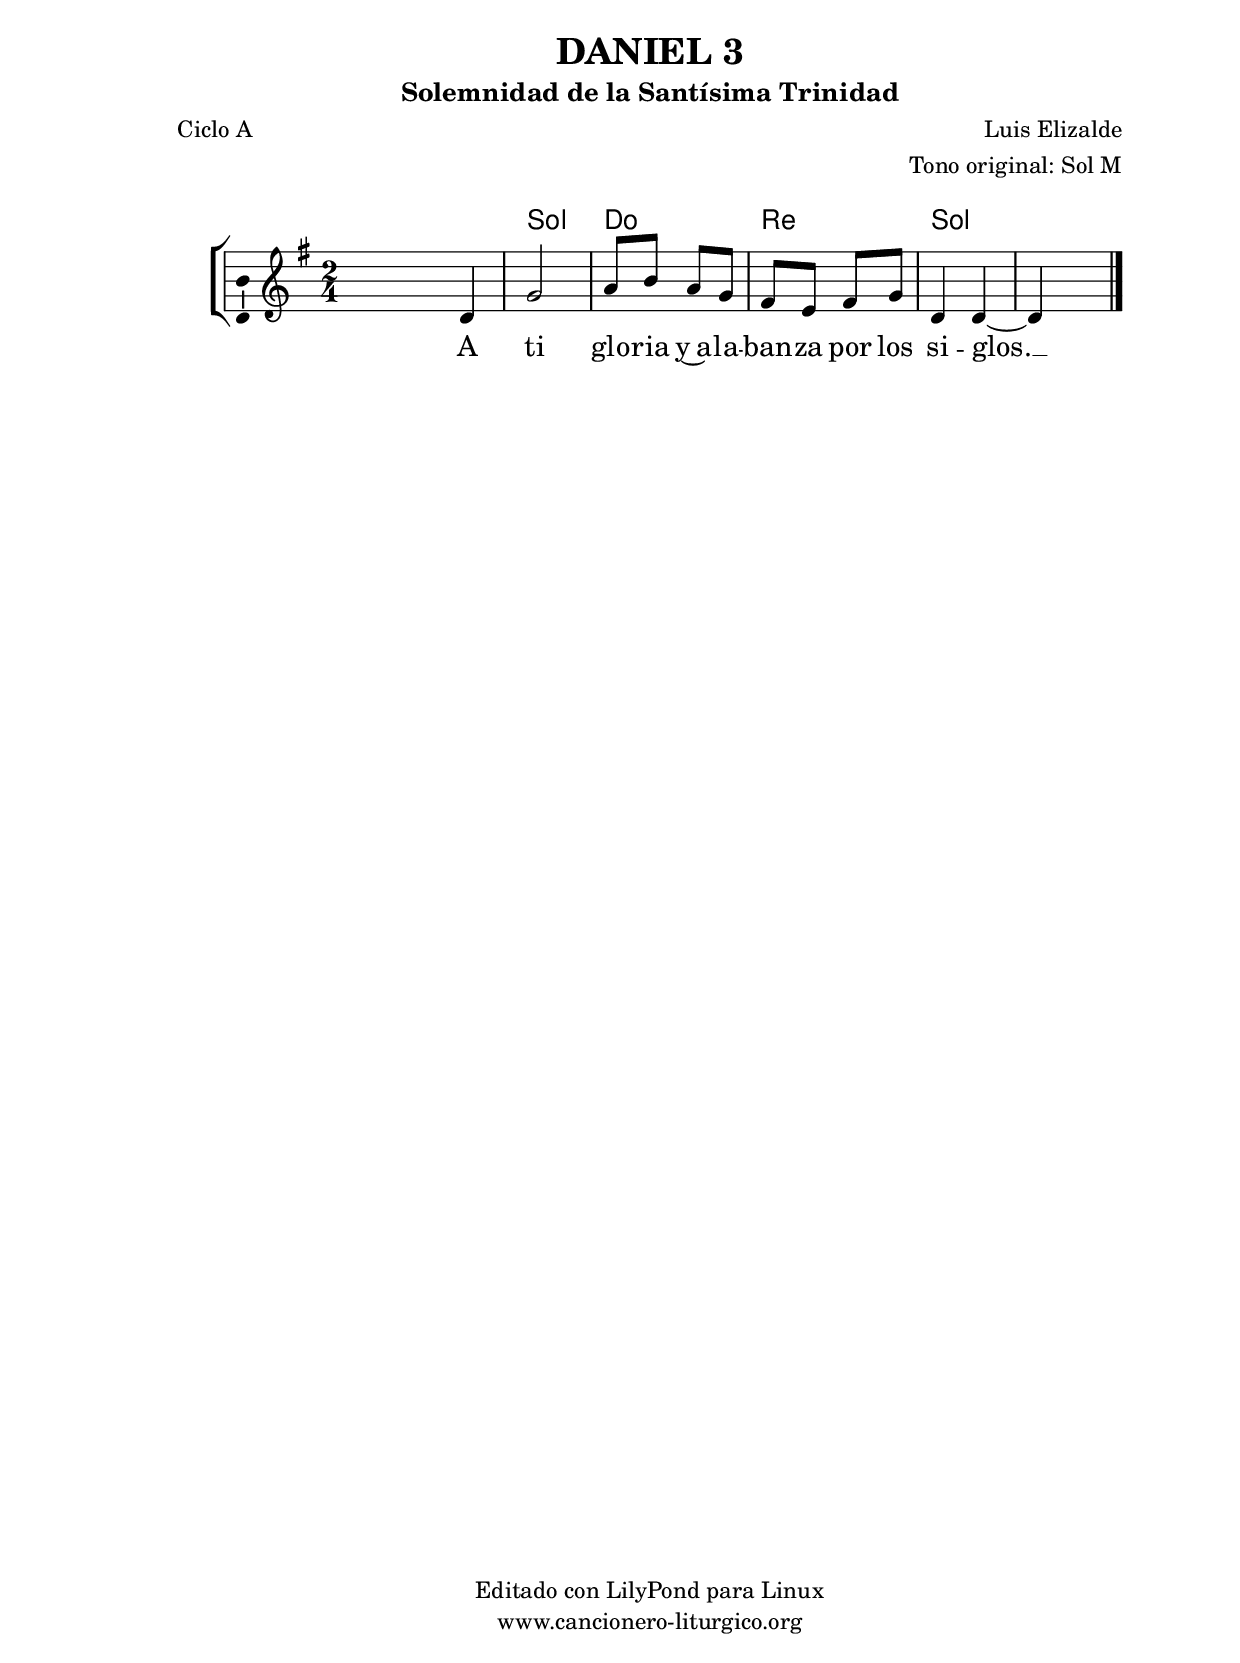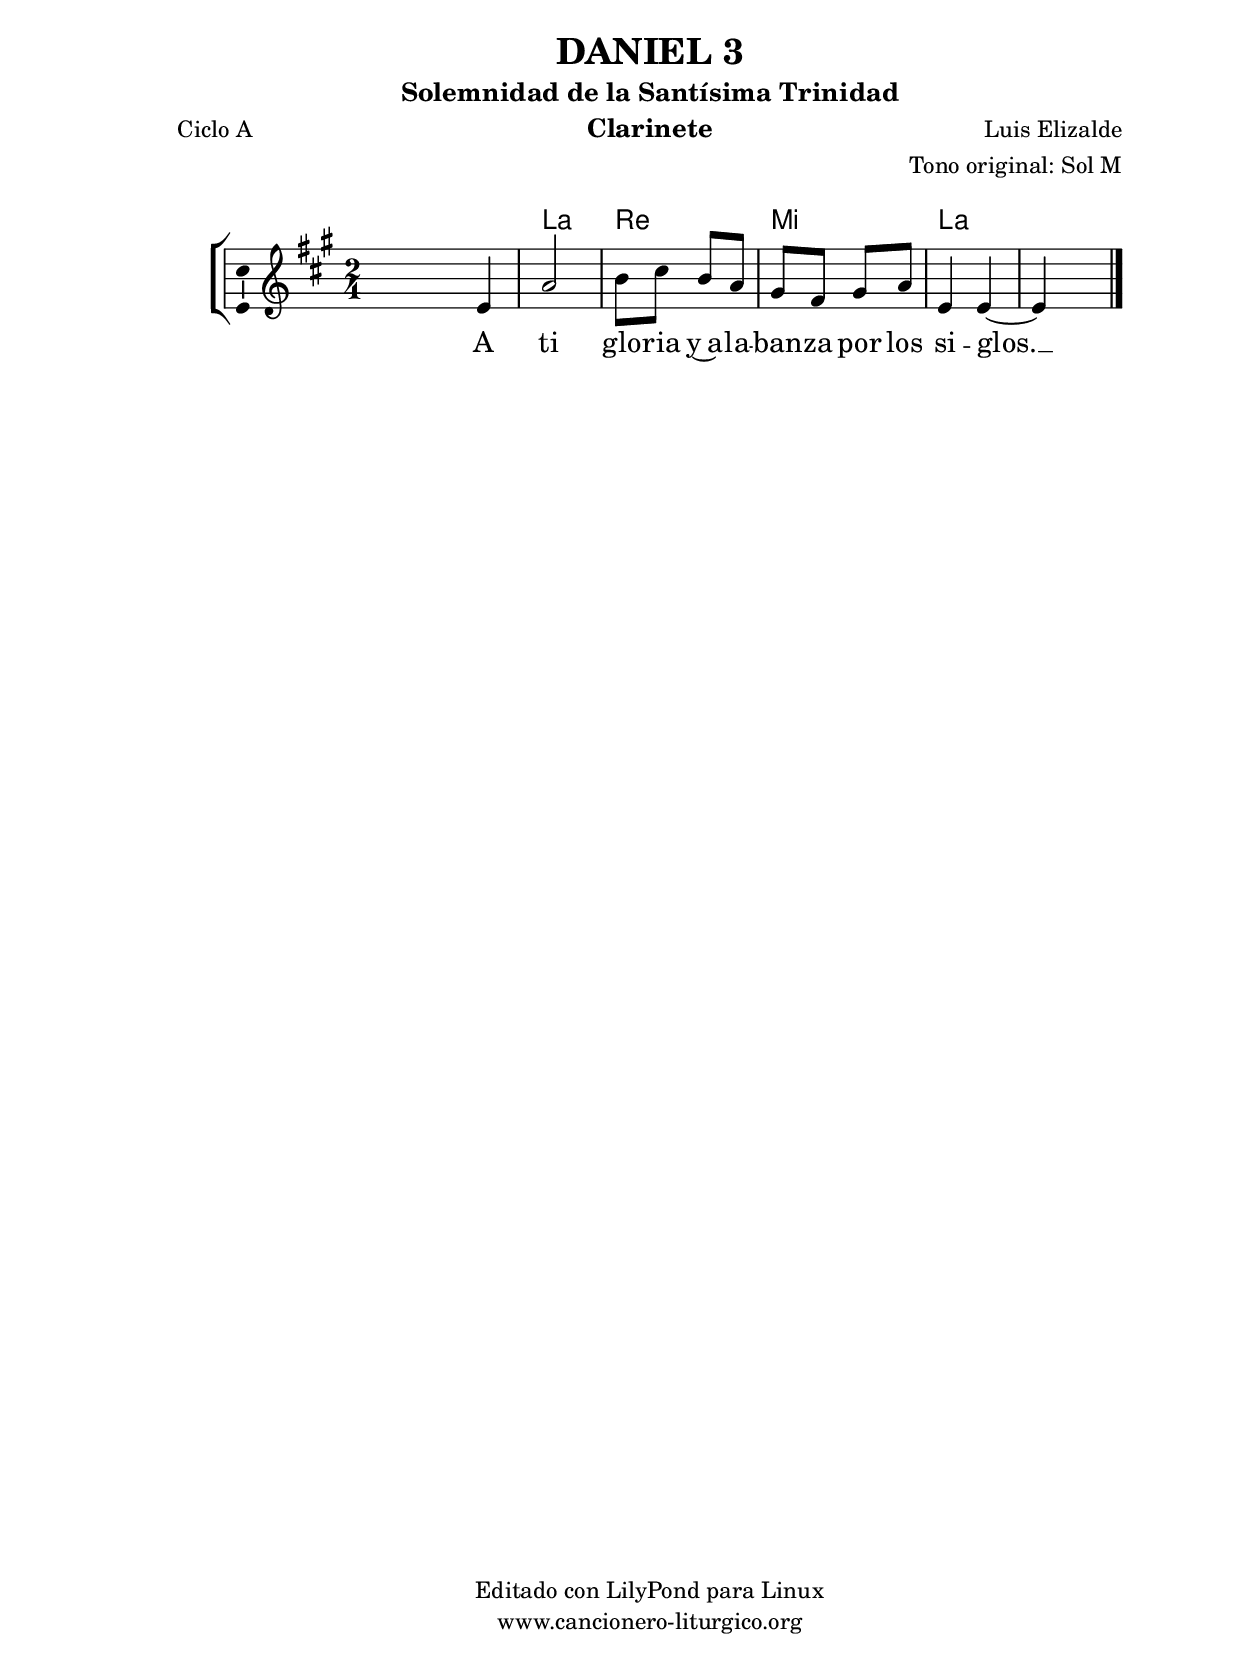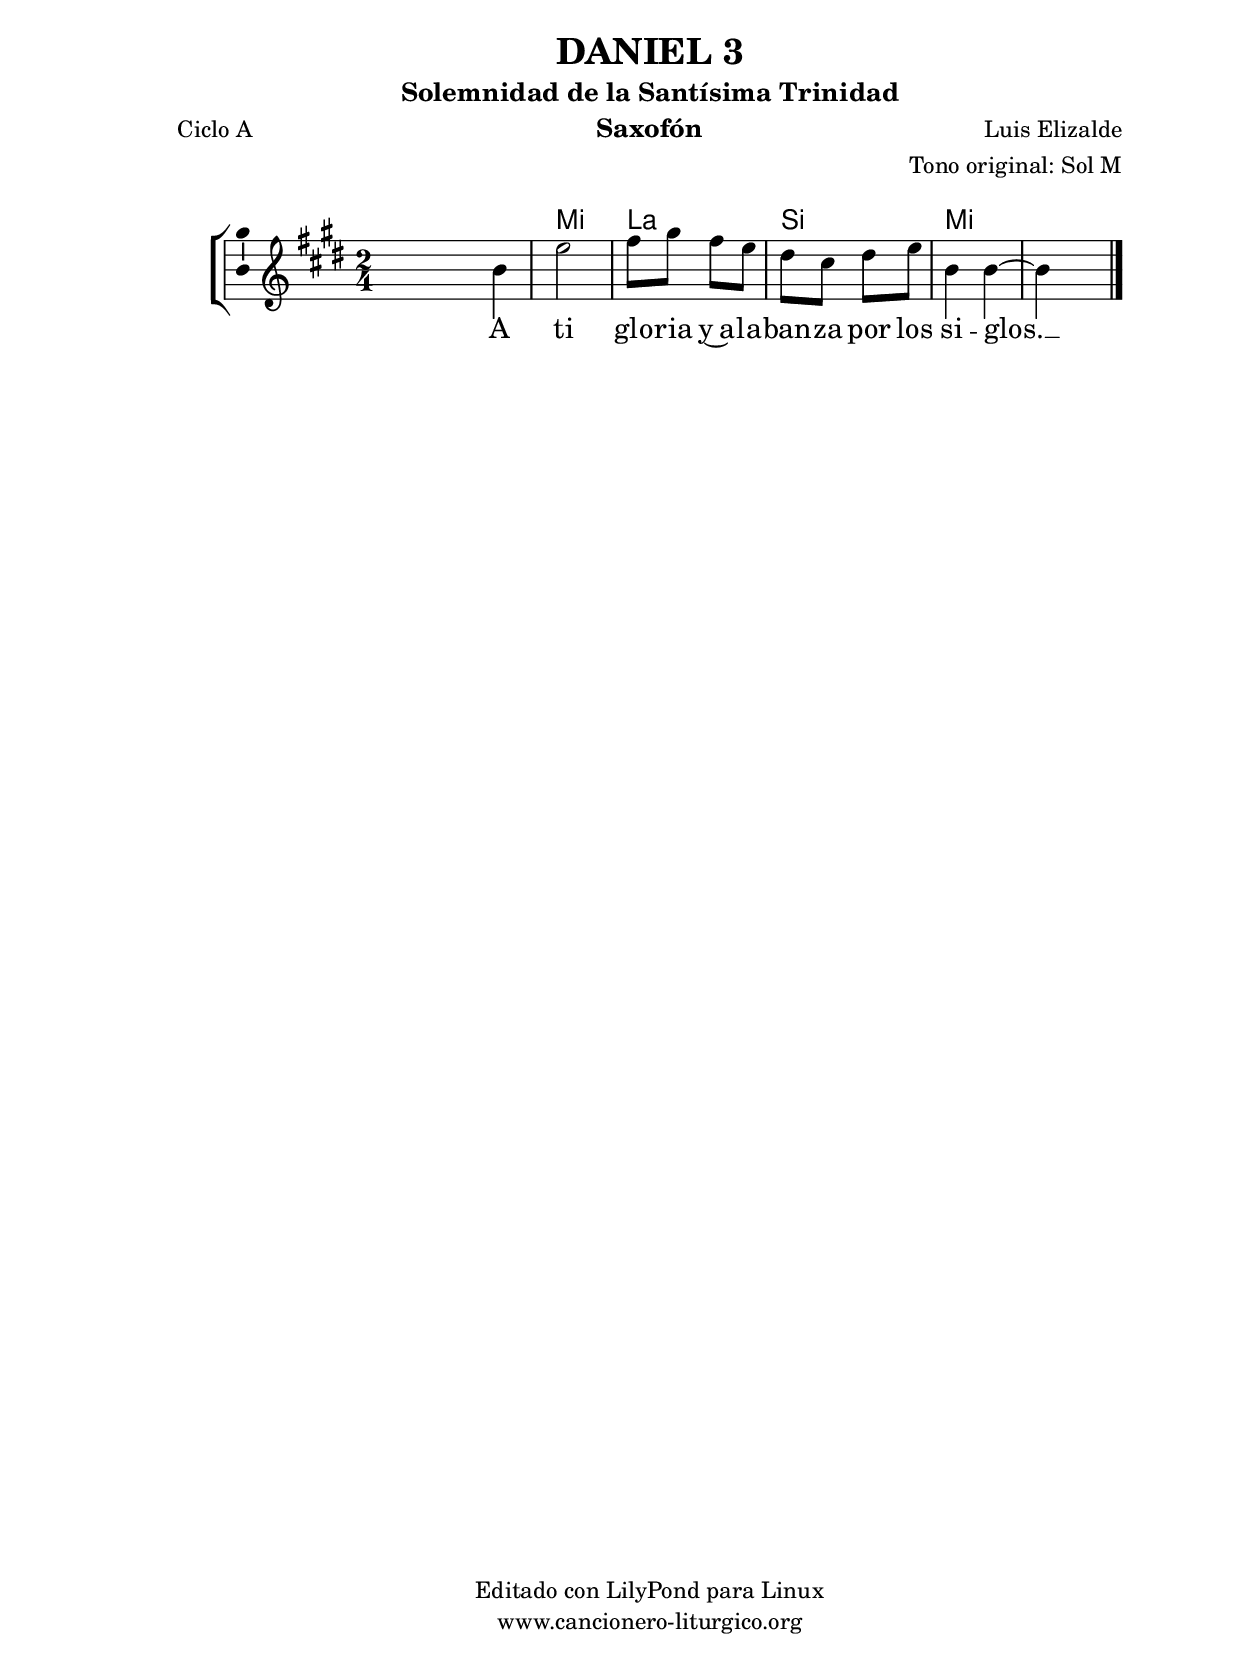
%
%para convertir .midi en .wav:
%timidity filename.midi -Ow -o finename.wav
%
%
%Para convertir de .wav a .mp3:
%lame -h -m j filename.wav
%
%
%para escuchar el midi:
%timidity nombrefichero.midi
%


%versión de lilypond para la que se ha escrito esta partitura:
\version "2.16.0"

	%Tamaño papel
	#(set-default-paper-size "a4")
	%Tamaño partitura
	#(set-global-staff-size 20)
	%No responde al pulsar sobre una nota
	#(ly:set-option 'point-and-click #f)

%parámetros del encabezamiento:
\header {
	title = "DANIEL 3"
	subtitle = "Solemnidad de la Santísima Trinidad"
	composer = "Luis Elizalde"
	poet = "Ciclo A"
	meter = ""
	arranger = "Tono original: Sol M"
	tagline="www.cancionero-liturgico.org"
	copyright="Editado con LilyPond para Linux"
	}

%parámetros asociados al papel:
\paper  {
	oddHeaderMarkup = \markup {\fill-line { \on-the-fly #not-first-page \fromproperty #'header:title \on-the-fly #not-first-page \fromproperty #'header:composer }}
	evenHeaderMarkup = \markup {\fill-line { \fromproperty #'header:composer \fromproperty #'header:title }}
	#(set-paper-size "a4")
	print-page-number = ##f
	first-page-number = 1
	print-first-page-number = ##f
%	head-separation = 3.0 \cm
	top-margin = 2.0 \cm
	bottom-margin = 0.5\cm
%%%	bottom-margin = -1.0\cm
	left-margin = 3.0 \cm
	line-width = 16.0 \cm 
	indent = 8\mm
	interscoreline = 2.\mm
	between-system-space = 15\mm
%	para que las partituras no llenen la hoja:
	ragged-bottom = ##t
%	idem para la última hoja:
	ragged-last-bottom = ##f
%	para que las partituras llenen el ancho del papel:
	ragged-last = ##f
	after-title-space = 2.5 \cm
%page-count=1
%system-count=1

	%Flexible Vertical Spacing
%	markup-markup-spacing =
%	#'((basic-distance . 15) (minimum-distance . 15) (padding . 3))
	markup-system-spacing =
	#'((basic-distance . 15) (minimum-distance . 15) (padding . 3))
	system-system-spacing =
	#'((basic-distance . 15) (minimum-distance . 15) (padding . 3))
	score-system-spacing =
	#'((basic-distance . 15) (minimum-distance . 15) (padding . 5))
%	top-system-spacing = % header
%	#'((basic-distance . 8) (minimum-distance . 0) (padding . 3))
%	top-markup-spacing =
%	#'((basic-distance . 20) (minimum-distance . 20) (padding . 3))
	last-bottom-spacing = % footer
	#'((basic-distance . 5) (minimum-distance . 5) (padding . 3))
%	score-markup-spacing =
%	#'((basic-distance . 16) (minimum-distance . 13) (padding . 3))

	}


%parámetros que afectan a toda la partitura:
global =  {
	%clave de sol (G):
	\clef G
	%armadura:
%	\transpose g f
	\key g \major
	\tempo 4=100
	\set Score.tempoHideNote = ##t
	}


acordes = {
	\italianChords
	\chordmode {
%	\transpose g f
{

s2
g2 c d g g

	}
	}
}


melodia = 
%	\transpose g f
{
	\relative c'{

\time 2/4
s4 d4
g2
a8 b a g
fis8 e fis g
d4 d~
d4 s4

	\bar "|."
	}
	}


texto = \lyricmode {
A ti glo -- ria y~a -- la -- ban -- za por los si -- glos. __
	}


acordesStaff = \context ChordNames = acordesStaff <<
	\set chordChanges = ##t
	\acordes
	>>


vozStaff = \context Voice = vozStaff
\with {\consists "Ambitus_engraver"}
<<
%	\set Staff.instrumentName = ""
%	\set Staff.shortInstrumentName = ""
%	\set Staff.midiInstrument = #"clarinet"
%	\set Staff.midiInstrument = #"cello"
%	\set Staff.midiInstrument = #"flute"
	\set Staff.midiInstrument = #"electric guitar (jazz)"
%	\set Staff.midiInstrument = #"english horn"
%	\set Staff.midiInstrument = #"violin"
%	\set Staff.midiInstrument = #"glockenspiel"
	\set Staff.midiMinimumVolume = #0.7
	\set Staff.midiMaximumVolume = #0.9
	\global
	\melodia
	>>


textoStaff = \context Lyrics = textoStaff <<
	\lyricsto vozStaff \texto
	>>

\book {
	\score {
		\context ChoirStaff {
			\override StaffGroup.SystemStartBracket #'collapse-height = #1
			\override Score.SystemStartBar #'collapse-height = #1
			<<
			\acordesStaff
			\vozStaff
			\textoStaff
			>>
			}
		\layout {
	    		\context {
				\Lyrics
				\override LyricText #'font-size = #2
				}
	   		 \context {
				\Score
				%fontSize = #3
				\override StaffSymbol #'staff-space = #(magstep +3)
				%\override Beam #'thickness = #0.55
				%\override SpacingSpanner #'spacing-increment = #1.0
				%\override Slur #'height-limit = #1.5
				}
			}
		}
	\score {
		\unfoldRepeats
		\context ChoirStaff {
			<<
			\acordesStaff
			\vozStaff
			>>
			}
		\midi {
	  		\context {
	  			\Score
				tempoWholesPerMinute = #(ly:make-moment 70 4)
				}
			}
		}
	}

%Partitura para clarinete
#(define output-suffix "C")
\book {
	\header{
		instrument = "Clarinete"
		}
	\score {
		\context ChoirStaff {
			\override StaffGroup.SystemStartBracket #'collapse-height = #1
			\override Score.SystemStartBar #'collapse-height = #1
\transpose c d
			<<
			\acordesStaff
			\vozStaff
			\textoStaff
			>>
			}
		\layout {
	    		\context {
				\Lyrics
				\override LyricText #'font-size = #2
				}
	   		 \context {
				\Score
				%fontSize = #3
				\override StaffSymbol #'staff-space = #(magstep +3)
				%\override Beam #'thickness = #0.55
				%\override SpacingSpanner #'spacing-increment = #1.0
				%\override Slur #'height-limit = #1.5
				}
			}
		}
	}

%Partitura para saxofón
#(define output-suffix "S")
\book {
	\header{
		instrument = "Saxofón"
		}
	\score {
		\context ChoirStaff {
			\override StaffGroup.SystemStartBracket #'collapse-height = #1
			\override Score.SystemStartBar #'collapse-height = #1
\transpose c a
			<<
			\acordesStaff
			\vozStaff
			\textoStaff
			>>
			}
		\layout {
	    		\context {
				\Lyrics
				\override LyricText #'font-size = #2
				}
	   		 \context {
				\Score
				%fontSize = #3
				\override StaffSymbol #'staff-space = #(magstep +3)
				%\override Beam #'thickness = #0.55
				%\override SpacingSpanner #'spacing-increment = #1.0
				%\override Slur #'height-limit = #1.5
				}
			}
		}
	}

